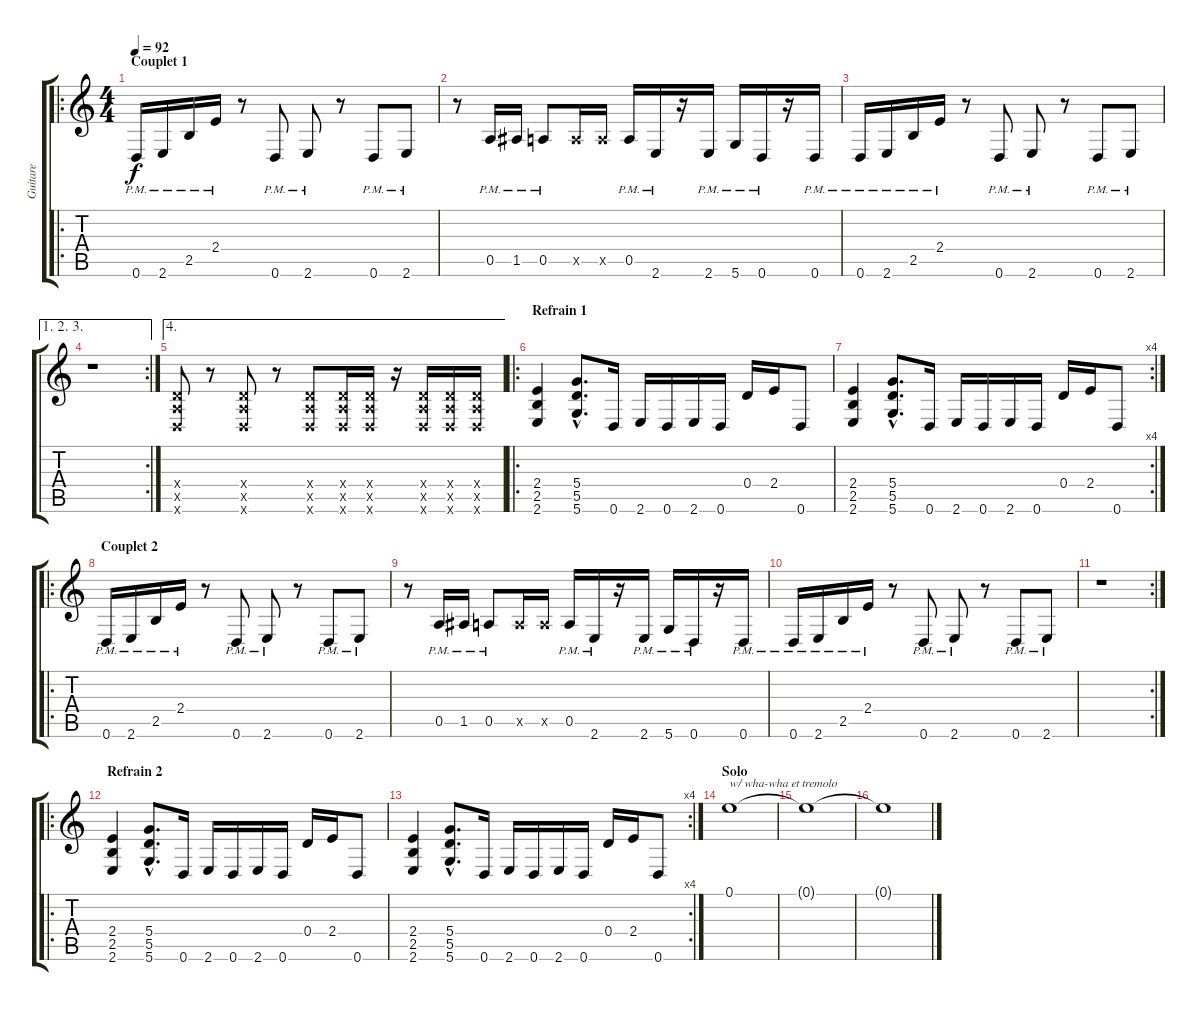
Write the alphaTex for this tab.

\track ("Guitare" "Guitare") {instrument distortionguitar}
\staff {score tabs}
\tuning (E4 B3 G3 D3 A2 D2) {hide}
\ro
\ts (4 4)
\section ("" "Couplet 1")
\tempo 92
\clef g2
\ks c
0.6{pm}.16{dy f instrument electricguitarmuted} 2.6{pm}.16 2.5{pm}.16 2.4{pm}.16 r.8 0.6{pm}.8 2.6{pm}.8 r.8 0.6{pm}.8 2.6{pm}.8 |
r.8 0.5{pm}.16 1.5{pm}.16 0.5{pm}.8 0.5{x}.16 0.5{x}.16 0.5{pm}.16 2.6{pm}.16 r.16 2.6{pm}.16 5.6{pm}.16 0.6{pm}.16 r.16 0.6{pm}.16 |
0.6{pm}.16 2.6{pm}.16 2.5{pm}.16 2.4{pm}.16 r.8 0.6{pm}.8 2.6{pm}.8 r.8 0.6{pm}.8 2.6{pm}.8 |
\ae (1 2 3)
\rc 2
r.1 |
\ae 4
(0.4{x} 0.5{x} 0.6{x}).8{instrument distortionguitar} r.8 (0.4{x} 0.5{x} 0.6{x}).8 r.8 (0.4{x} 0.5{x} 0.6{x}).8 (0.4{x} 0.5{x} 0.6{x}).16 (0.4{x} 0.5{x} 0.6{x}).16 r.16 (0.4{x} 0.5{x} 0.6{x}).16 (0.4{x} 0.5{x} 0.6{x}).16 (0.4{x} 0.5{x} 0.6{x}).16 |
\ro
\section ("" "Refrain 1")
(2.4 2.5 2.6).4 (5.4{hac} 5.5{hac} 5.6{hac}).8{d} 0.6.16 2.6.16 0.6.16 2.6.16 0.6.16 0.4.16 2.4.16 0.6.8 |
\rc 4
(2.4 2.5 2.6).4 (5.4{hac} 5.5{hac} 5.6{hac}).8{d} 0.6.16 2.6.16 0.6.16 2.6.16 0.6.16 0.4.16 2.4.16 0.6.8 |
\ro
\section ("" "Couplet 2")
0.6{pm}.16{instrument electricguitarmuted} 2.6{pm}.16 2.5{pm}.16 2.4{pm}.16 r.8 0.6{pm}.8 2.6{pm}.8 r.8 0.6{pm}.8 2.6{pm}.8 |
r.8 0.5{pm}.16 1.5{pm}.16 0.5{pm}.8 0.5{x}.16 0.5{x}.16 0.5{pm}.16 2.6{pm}.16 r.16 2.6{pm}.16 5.6{pm}.16 0.6{pm}.16 r.16 0.6{pm}.16 |
0.6{pm}.16 2.6{pm}.16 2.5{pm}.16 2.4{pm}.16 r.8 0.6{pm}.8 2.6{pm}.8 r.8 0.6{pm}.8 2.6{pm}.8 |
\rc 2
r.1 |
\ro
\section ("" "Refrain 2")
(2.4 2.5 2.6).4{instrument distortionguitar} (5.4{hac} 5.5{hac} 5.6{hac}).8{d} 0.6.16 2.6.16 0.6.16 2.6.16 0.6.16 0.4.16 2.4.16 0.6.8 |
\rc 4
(2.4 2.5 2.6).4 (5.4{hac} 5.5{hac} 5.6{hac}).8{d} 0.6.16 2.6.16 0.6.16 2.6.16 0.6.16 0.4.16 2.4.16 0.6.8 |
\section ("" "Solo")
0.1.1{txt "w/ wha-wha et tremolo"} |
0.1{t}.1 |
0.1{t}.1
